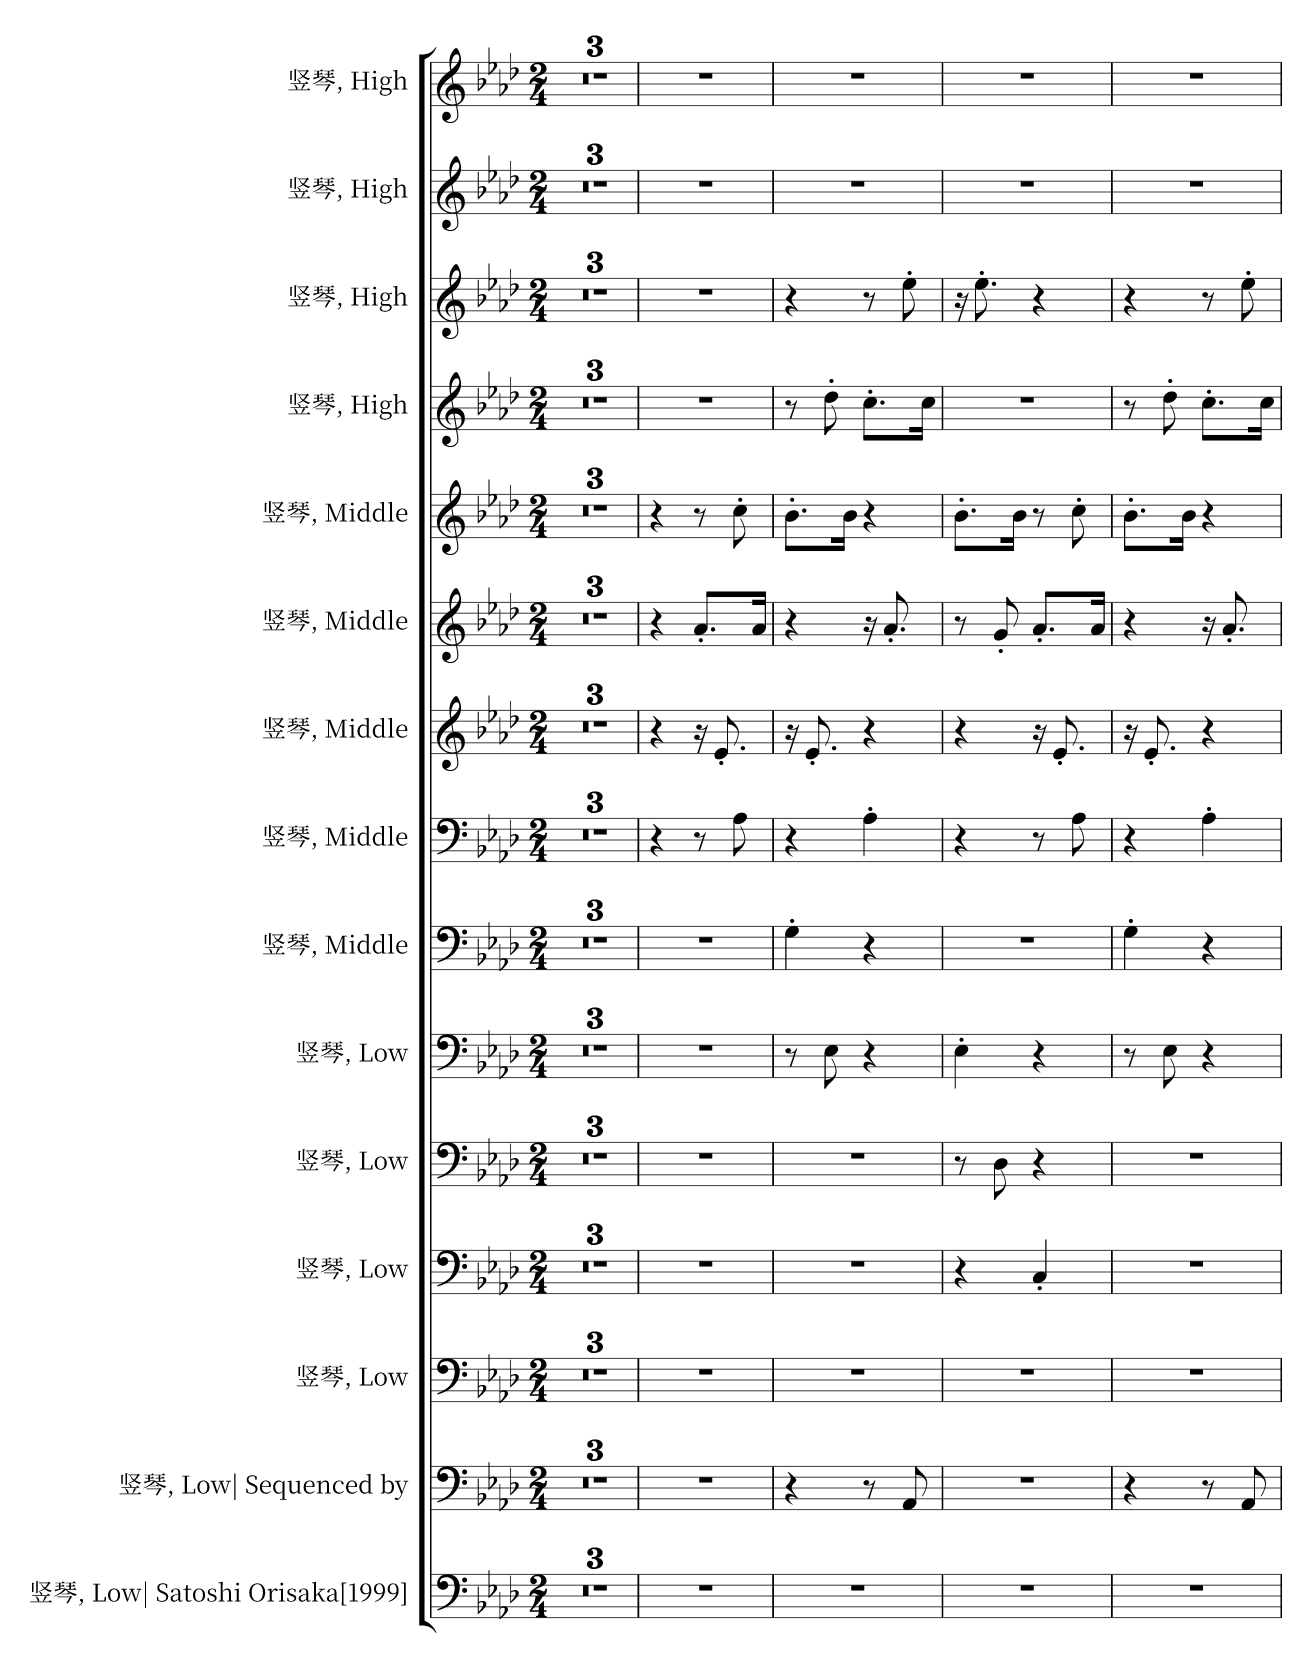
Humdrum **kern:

**kern	**kern	**kern	**kern	**kern	**kern	**kern	**kern	**kern	**kern	**kern	**kern	**kern	**kern	**kern
*part15	*part14	*part13	*part12	*part11	*part10	*part9	*part8	*part7	*part6	*part5	*part4	*part3	*part2	*part1
*staff15	*staff14	*staff13	*staff12	*staff11	*staff10	*staff9	*staff8	*staff7	*staff6	*staff5	*staff4	*staff3	*staff2	*staff1
*I"竖琴, Low|    Satoshi Orisaka[1999]	*I"竖琴, Low| Sequenced by	*I"竖琴, Low	*I"竖琴, Low	*I"竖琴, Low	*I"竖琴, Low	*I"竖琴, Middle	*I"竖琴, Middle	*I"竖琴, Middle	*I"竖琴, Middle	*I"竖琴, Middle	*I"竖琴, High	*I"竖琴, High	*I"竖琴, High	*I"竖琴, High
*clefF4	*clefF4	*clefF4	*clefF4	*clefF4	*clefF4	*clefF4	*clefF4	*clefG2	*clefG2	*clefG2	*clefG2	*clefG2	*clefG2	*clefG2
*k[b-e-a-d-]	*k[b-e-a-d-]	*k[b-e-a-d-]	*k[b-e-a-d-]	*k[b-e-a-d-]	*k[b-e-a-d-]	*k[b-e-a-d-]	*k[b-e-a-d-]	*k[b-e-a-d-]	*k[b-e-a-d-]	*k[b-e-a-d-]	*k[b-e-a-d-]	*k[b-e-a-d-]	*k[b-e-a-d-]	*k[b-e-a-d-]
*M2/4	*M2/4	*M2/4	*M2/4	*M2/4	*M2/4	*M2/4	*M2/4	*M2/4	*M2/4	*M2/4	*M2/4	*M2/4	*M2/4	*M2/4
*MM94	*MM94	*MM94	*MM94	*MM94	*MM94	*MM94	*MM94	*MM94	*MM94	*MM94	*MM94	*MM94	*MM94	*MM94
=1	=1	=1	=1	=1	=1	=1	=1	=1	=1	=1	=1	=1	=1	=1
2r	2r	2r	2r	2r	2r	2r	2r	2r	2r	2r	2r	2r	2r	2r
=2	=2	=2	=2	=2	=2	=2	=2	=2	=2	=2	=2	=2	=2	=2
2r	2r	2r	2r	2r	2r	2r	2r	2r	2r	2r	2r	2r	2r	2r
=3	=3	=3	=3	=3	=3	=3	=3	=3	=3	=3	=3	=3	=3	=3
*	*	*	*	*	*	*	*	*	*	*	*	*	*	*MM95
2r	2r	2r	2r	2r	2r	2r	2r	2r	2r	2r	2r	2r	2r	2r
=4	=4	=4	=4	=4	=4	=4	=4	=4	=4	=4	=4	=4	=4	=4
2r	2r	2r	2r	2r	2r	2r	4r	4r	4r	4r	2r	2r	2r	2r
.	.	.	.	.	.	.	8r	16r	8.a-'/L	8r	.	.	.	.
.	.	.	.	.	.	.	.	8.e-'/	.	.	.	.	.	.
.	.	.	.	.	.	.	8A-\	.	.	8cc'\	.	.	.	.
.	.	.	.	.	.	.	.	.	16a-/Jk	.	.	.	.	.
=5	=5	=5	=5	=5	=5	=5	=5	=5	=5	=5	=5	=5	=5	=5
2r	4r	2r	2r	2r	8r	4G'\	4r	16r	4r	8.b-'\L	8r	4r	2r	2r
.	.	.	.	.	.	.	.	8.e-'/	.	.	.	.	.	.
.	.	.	.	.	8E-\	.	.	.	.	.	8dd-'\	.	.	.
.	.	.	.	.	.	.	.	.	.	16b-\Jk	.	.	.	.
.	8r	.	.	.	4r	4r	4A-'\	4r	16r	4r	8.cc'\L	8r	.	.
.	.	.	.	.	.	.	.	.	8.a-'/	.	.	.	.	.
.	8AA-/	.	.	.	.	.	.	.	.	.	.	8ee-'\	.	.
.	.	.	.	.	.	.	.	.	.	.	16cc\Jk	.	.	.
=6	=6	=6	=6	=6	=6	=6	=6	=6	=6	=6	=6	=6	=6	=6
2r	2r	2r	4r	8r	4E-'\	2r	4r	4r	8r	8.b-'\L	2r	16r	2r	2r
.	.	.	.	.	.	.	.	.	.	.	.	8.ee-'\	.	.
.	.	.	.	8D-\	.	.	.	.	8g'/	.	.	.	.	.
.	.	.	.	.	.	.	.	.	.	16b-\Jk	.	.	.	.
.	.	.	4C'/	4r	4r	.	8r	16r	8.a-'/L	8r	.	4r	.	.
.	.	.	.	.	.	.	.	8.e-'/	.	.	.	.	.	.
.	.	.	.	.	.	.	8A-\	.	.	8cc'\	.	.	.	.
.	.	.	.	.	.	.	.	.	16a-/Jk	.	.	.	.	.
!!LO:PB:g=z
=7	=7	=7	=7	=7	=7	=7	=7	=7	=7	=7	=7	=7	=7	=7
2r	4r	2r	2r	2r	8r	4G'\	4r	16r	4r	8.b-'\L	8r	4r	2r	2r
.	.	.	.	.	.	.	.	8.e-'/	.	.	.	.	.	.
.	.	.	.	.	8E-\	.	.	.	.	.	8dd-'\	.	.	.
.	.	.	.	.	.	.	.	.	.	16b-\Jk	.	.	.	.
.	8r	.	.	.	4r	4r	4A-'\	4r	16r	4r	8.cc'\L	8r	.	.
.	.	.	.	.	.	.	.	.	8.a-'/	.	.	.	.	.
.	8AA-/	.	.	.	.	.	.	.	.	.	.	8ee-'\	.	.
.	.	.	.	.	.	.	.	.	.	.	16cc\Jk	.	.	.
=	=	=	=	=	=	=	=	=	=	=	=	=	=	=
*-	*-	*-	*-	*-	*-	*-	*-	*-	*-	*-	*-	*-	*-	*-
